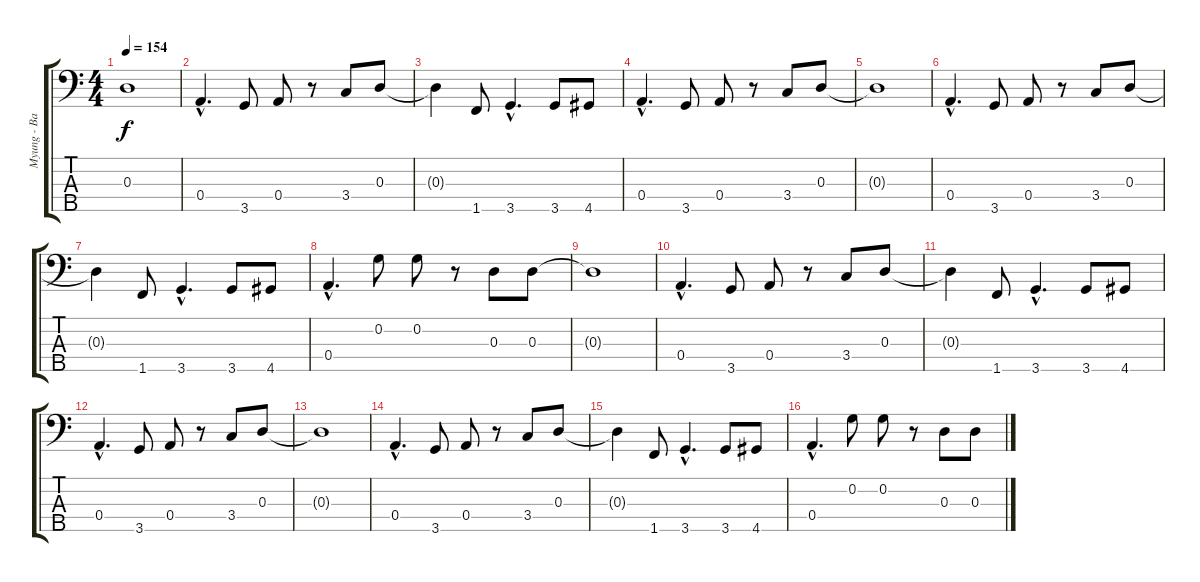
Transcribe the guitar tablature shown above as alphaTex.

\track ("Myung - Bass" "Myung - Ba") {instrument electricbassfinger}
\staff {score tabs}
\tuning (B2 G2 D2 A1 E1) {hide}
\ts (4 4)
\tempo 154
\clef f4
\ks c
0.3{t}.1{dy f} |
0.4{hac}.4{d} 3.5.8 0.4.8 r.8 3.4.8 0.3.8 |
0.3{t}.4 1.5.8 3.5{hac}.4{d} 3.5.8 4.5.8 |
0.4{hac}.4{d} 3.5.8 0.4.8 r.8 3.4.8 0.3.8 |
0.3{t}.1 |
0.4{hac}.4{d} 3.5.8 0.4.8 r.8 3.4.8 0.3.8 |
0.3{t}.4 1.5.8 3.5{hac}.4{d} 3.5.8 4.5.8 |
0.4{hac}.4{d} 0.2.8 0.2.8 r.8 0.3.8 0.3.8 |
0.3{t}.1 |
0.4{hac}.4{d} 3.5.8 0.4.8 r.8 3.4.8 0.3.8 |
0.3{t}.4 1.5.8 3.5{hac}.4{d} 3.5.8 4.5.8 |
0.4{hac}.4{d} 3.5.8 0.4.8 r.8 3.4.8 0.3.8 |
0.3{t}.1 |
0.4{hac}.4{d} 3.5.8 0.4.8 r.8 3.4.8 0.3.8 |
0.3{t}.4 1.5.8 3.5{hac}.4{d} 3.5.8 4.5.8 |
0.4{hac}.4{d} 0.2.8 0.2.8 r.8 0.3.8 0.3.8
